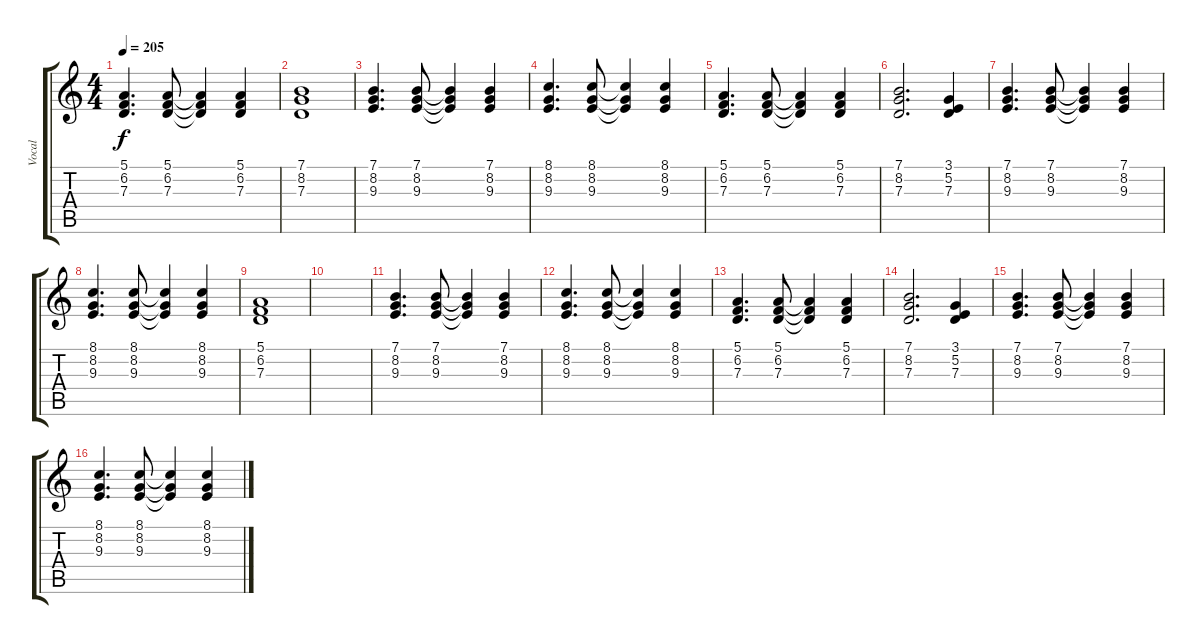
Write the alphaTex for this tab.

\track ("Vocal" "Vocal") {instrument lead1square}
\staff {score tabs}
\tuning (E4 B3 G3 D3 A2 E2) {hide}
\ts (4 4)
\tempo 205
\clef g2
\ks c
(5.1 6.2 7.3).4{d dy f} (5.1 6.2 7.3).8 (5.1{t} 6.2{t} 7.3{t}).4 (5.1 6.2 7.3).4 |
(7.1 8.2 7.3).1 |
(7.1 8.2 9.3).4{d} (7.1 8.2 9.3).8 (7.1{t} 8.2{t} 9.3{t}).4 (7.1 8.2 9.3).4 |
(8.1 8.2 9.3).4{d} (8.1 8.2 9.3).8 (8.1{t} 8.2{t} 9.3{t}).4 (8.1 8.2 9.3).4 |
(5.1 6.2 7.3).4{d} (5.1 6.2 7.3).8 (5.1{t} 6.2{t} 7.3{t}).4 (5.1 6.2 7.3).4 |
(7.1 8.2 7.3).2{d} (3.1 5.2 7.3).4 |
(7.1 8.2 9.3).4{d} (7.1 8.2 9.3).8 (7.1{t} 8.2{t} 9.3{t}).4 (7.1 8.2 9.3).4 |
(8.1 8.2 9.3).4{d} (8.1 8.2 9.3).8 (8.1{t} 8.2{t} 9.3{t}).4 (8.1 8.2 9.3).4 |
(5.1 6.2 7.3).1 |
|
(7.1 8.2 9.3).4{d} (7.1 8.2 9.3).8 (7.1{t} 8.2{t} 9.3{t}).4 (7.1 8.2 9.3).4 |
(8.1 8.2 9.3).4{d} (8.1 8.2 9.3).8 (8.1{t} 8.2{t} 9.3{t}).4 (8.1 8.2 9.3).4 |
(5.1 6.2 7.3).4{d} (5.1 6.2 7.3).8 (5.1{t} 6.2{t} 7.3{t}).4 (5.1 6.2 7.3).4 |
(7.1 8.2 7.3).2{d} (3.1 5.2 7.3).4 |
(7.1 8.2 9.3).4{d} (7.1 8.2 9.3).8 (7.1{t} 8.2{t} 9.3{t}).4 (7.1 8.2 9.3).4 |
(8.1 8.2 9.3).4{d} (8.1 8.2 9.3).8 (8.1{t} 8.2{t} 9.3{t}).4 (8.1 8.2 9.3).4
